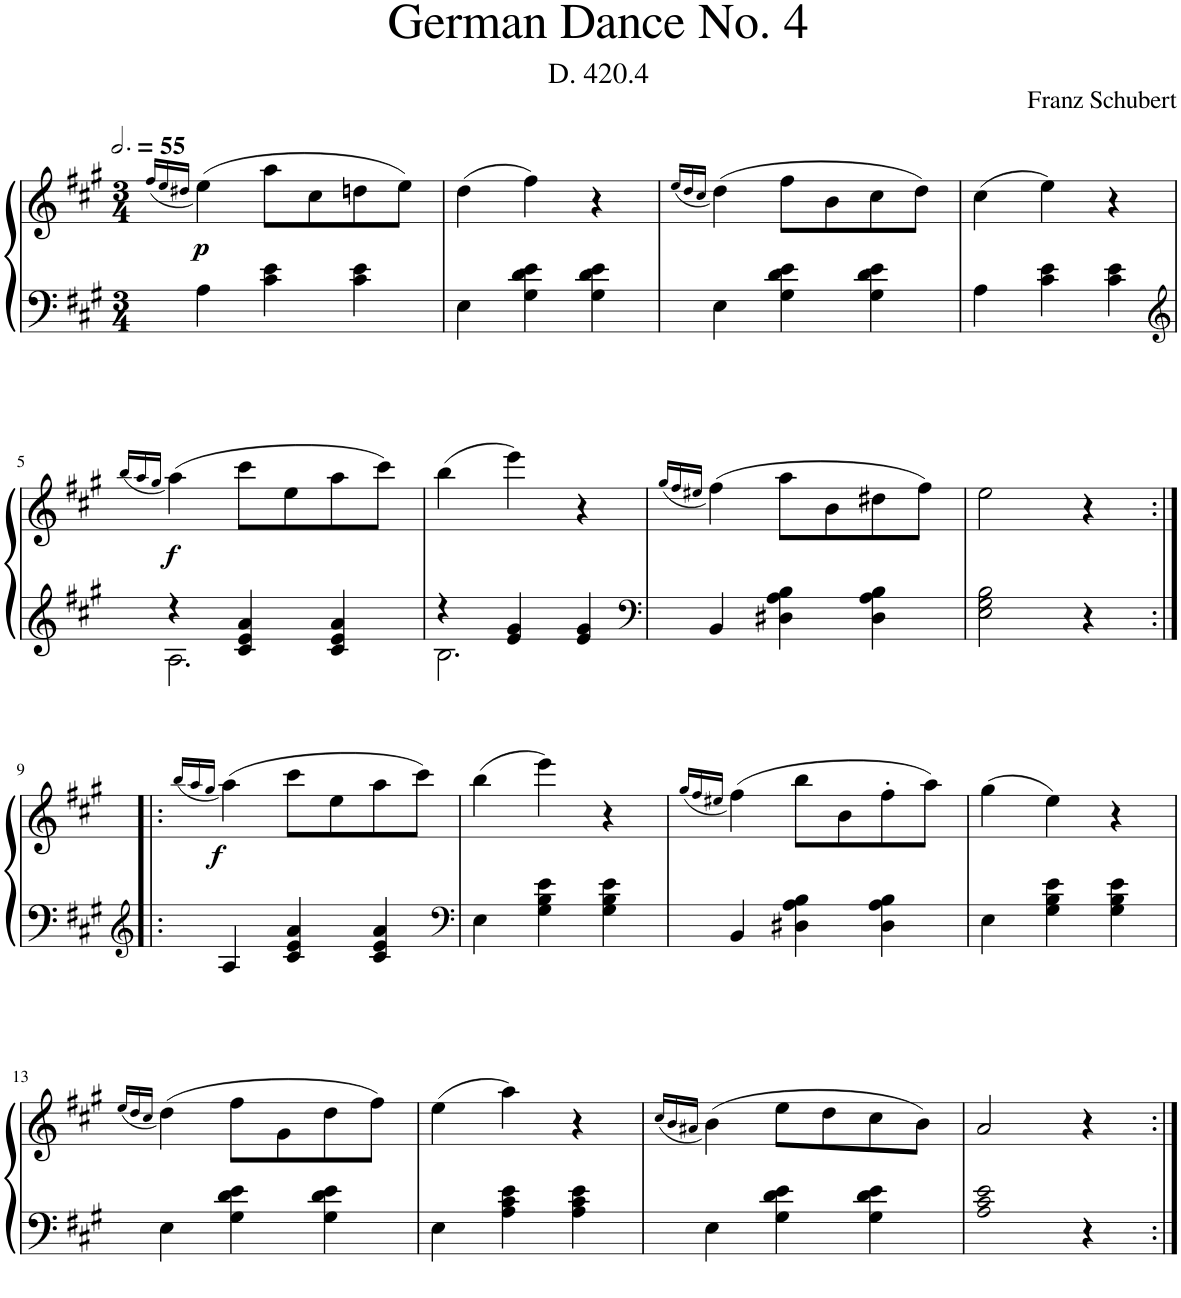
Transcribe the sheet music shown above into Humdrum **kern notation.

**kern	**kern	**dynam
*part1	*part1	*part1
*staff2	*staff1	*staff1/2
*I"Piano	*	*
*I'Pno.	*	*
*clefF4	*clefG2	*
*k[f#c#g#]	*k[f#c#g#]	*
*M3/4	*M3/4	*
*MM165	*MM165	*
=1	=1	=1
.	(16qff#/LL	.
.	16qee/	.
.	16qdd#X/JJ	.
!	!	!LO:DY:b
4A\	(4ee\)	p
4c#\ 4e\	8aa\L	.
.	8cc#\	.
4c#\ 4e\	8ddn\	.
.	8ee\J)	.
=2	=2	=2
4E\	(4dd\	.
4G#\ 4d\ 4e\	4ff#\)	.
4G#\ 4d\ 4e\	4r	.
=3	=3	=3
.	(16qee/LL	.
.	16qdd/	.
.	16qcc#/JJ	.
4E\	(4dd\)	.
4G#\ 4d\ 4e\	8ff#\L	.
.	8b\	.
4G#\ 4d\ 4e\	8cc#\	.
.	8dd\J)	.
=4	=4	=4
4A\	(4cc#\	.
4c#\ 4e\	4ee\)	.
4c#\ 4e\	4r	.
!!LO:LB:g=z
=5	=5	=5
*clefG2	*	*
.	(16qbb/LL	.
.	16qaa/	.
.	16qgg#/JJ	.
*^	*	*
!	!	!	!LO:DY:b
4r	2.A\	(4aa\)	f
4c#/ 4e/ 4a/	.	8ccc#\L	.
.	.	8ee\	.
4c#/ 4e/ 4a/	.	8aa\	.
.	.	8ccc#\J)	.
=6	=6	=6	=6
4r	2.B\	(4bb\	.
4e/ 4g#/	.	4eee\)	.
4e/ 4g#/	.	4r	.
*v	*v	*	*
=7	=7	=7
*clefF4	*	*
.	(16qgg#/LL	.
.	16qff#/	.
.	16qee#X/JJ	.
4BB/	(4ff#\)	.
4D#X\ 4A\ 4B\	8aa\L	.
.	8b\	.
4D#\ 4A\ 4B\	8dd#X\	.
.	8ff#\J)	.
=8	=8	=8
2E\ 2G#\ 2B\	2ee\	.
4r	4r	.
!!LO:LB:g=z
=9:|!|:	=9:|!|:	=9:|!|:
*clefG2	*	*
.	(16qbb/LL	.
.	16qaa/	.
.	16qgg#/JJ	.
!	!	!LO:DY:b
4A/	(4aa\)	f
4c#/ 4e/ 4a/	8ccc#\L	.
.	8ee\	.
4c#/ 4e/ 4a/	8aa\	.
.	8ccc#\J)	.
=10	=10	=10
*clefF4	*	*
4E\	(4bb\	.
4G#\ 4B\ 4e\	4eee\)	.
4G#\ 4B\ 4e\	4r	.
=11	=11	=11
.	(16qgg#/LL	.
.	16qff#/	.
.	16qee#X/JJ	.
4BB/	(4ff#\)	.
4D#X\ 4A\ 4B\	8bb\L	.
.	8b\	.
4D#\ 4A\ 4B\	8ff#'\	.
.	8aa\J)	.
=12	=12	=12
4E\	(4gg#\	.
4G#\ 4B\ 4e\	4ee\)	.
4G#\ 4B\ 4e\	4r	.
!!LO:LB:g=z
=13	=13	=13
.	(16qee/LL	.
.	16qdd/	.
.	16qcc#/JJ	.
4E\	(4dd\)	.
4G#\ 4d\ 4e\	8ff#\L	.
.	8g#\	.
4G#\ 4d\ 4e\	8dd\	.
.	8ff#\J)	.
=14	=14	=14
4E\	(4ee\	.
4A\ 4c#\ 4e\	4aa\)	.
4A\ 4c#\ 4e\	4r	.
=15	=15	=15
.	(16qcc#/LL	.
.	16qb/	.
.	16qa#X/JJ	.
4E\	(4b\)	.
4G#\ 4d\ 4e\	8ee\L	.
.	8dd\	.
4G#\ 4d\ 4e\	8cc#\	.
.	8b\J)	.
=16	=16	=16
2A 2c# 2e	2a/	.
4r	4r	.
=:|!	=:|!	=:|!
*-	*-	*-
